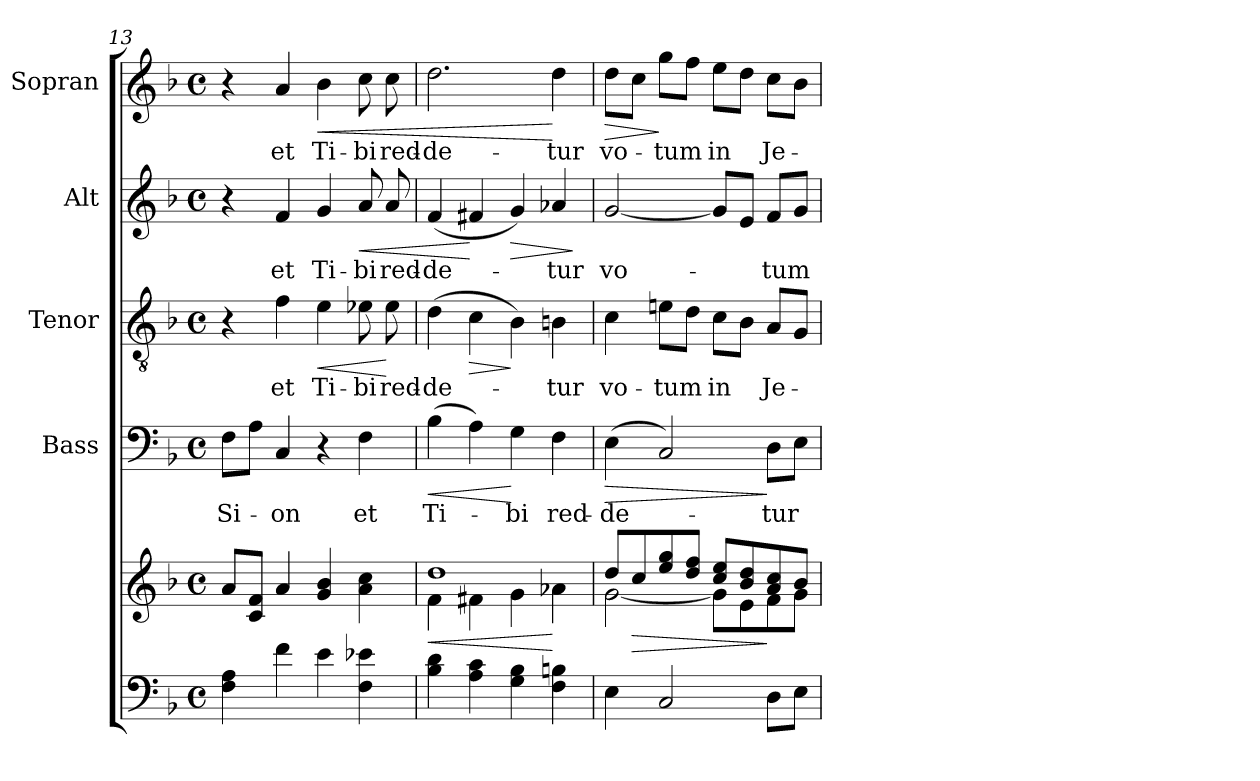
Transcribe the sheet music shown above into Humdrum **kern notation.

**kern	**kern	**dynam	**kern	**text	**dynam	**kern	**text	**dynam	**kern	**text	**dynam	**kern	**text	**dynam
*part5	*part5	*part5	*part4	*part4	*part4	*part3	*part3	*part3	*part2	*part2	*part2	*part1	*part1	*part1
*staff6	*staff5	*staff5/6	*staff4	*staff4	*staff4	*staff3	*staff3	*staff3	*staff2	*staff2	*staff2	*staff1	*staff1	*staff1
*	*	*	*I"Bass	*	*	*I"Tenor	*	*	*I"Alt	*	*	*I"Sopran	*	*
*	*	*	*I'B.	*	*	*I'T.	*	*	*I'A.	*	*	*I'S.	*	*
!!LO:PB:g=z
*clefF4	*clefG2	*	*clefF4	*	*	*clefGv2	*	*	*clefG2	*	*	*clefG2	*	*
*k[b-]	*k[b-]	*	*k[b-]	*	*	*k[b-]	*	*	*k[b-]	*	*	*k[b-]	*	*
*F:	*F:	*	*F:	*	*	*F:	*	*	*F:	*	*	*F:	*	*
*M4/4	*M4/4	*	*M4/4	*	*	*M4/4	*	*	*M4/4	*	*	*M4/4	*	*
*met(c)	*met(c)	*	*met(c)	*	*	*met(c)	*	*	*met(c)	*	*	*met(c)	*	*
=13	=13	=13	=13	=13	=13	=13	=13	=13	=13	=13	=13	=13	=13	=13
!	!	!	!	!LO:LY:b	!	!	!	!	!	!	!	!	!	!
4F\ 4A\	8a/L	.	8F\L	Si-	.	4r	.	.	4r	.	.	4r	.	.
.	8c/ 8f/J	.	8A\J	.	.	.	.	.	.	.	.	.	.	.
!	!	!	!	!LO:LY:b	!	!	!LO:LY:b	!	!	!LO:LY:b	!	!	!LO:LY:b	!
4f\	4a/	.	4C/	-on	.	4f\	et	.	4f/	et	.	4a/	et	.
!	!	!	!	!	!	!	!LO:LY:b	!LO:HP:b	!	!LO:LY:b	!	!	!LO:LY:b	!LO:HP:b
4e\	4g/ 4b-/	.	4r	.	.	4e\	Ti-	<	4g/	Ti-	.	4b-\	Ti-	<
!	!	!	!	!LO:LY:b	!	!	!LO:LY:b	!	!	!LO:LY:b	!LO:HP:b	!	!LO:LY:b	!
4F\ 4e-X\	4a\ 4cc\	.	4F\	et	.	8e-X\	-bi	.	8a/	-bi	<	8cc\	-bi	.
!	!	!	!	!	!	!	!LO:LY:b	!	!	!LO:LY:b	!	!	!LO:LY:b	!
.	.	.	.	.	.	8e-\	red-	[	8a/	red-	.	8cc\	red-	.
=14	=14	=14	=14	=14	=14	=14	=14	=14	=14	=14	=14	=14	=14	=14
!	!	!LO:HP:b	!	!LO:LY:b	!LO:HP:b	!	!LO:LY:b	!	!	!LO:LY:b	!	!	!LO:LY:b	!
*	*^	*	*	*	*	*	*	*	*	*	*	*	*	*
4B-\ 4d\	1dd	4f\	<	(>4B-\	Ti-	<	(>4d\	-de-	.	(<4f/	-de-	.	2.dd\	-de-	.
!	!	!	!	!	!	!	!	!	!LO:HP:b	!	!	!	!	!	!
4A\ 4c\	.	4f#X\	.	4A\)	.	.	4c\	.	>	4f#X/	.	[	.	.	.
!	!	!	!	!	!LO:LY:b	!	!	!	!	!	!	!LO:HP:b	!	!	!
4G\ 4B-\	.	4g\	.	4G\	-bi	[	4B-\)	.	]	4g/)	.	>	.	.	.
!	!	!	!	!	!LO:LY:b	!	!	!LO:LY:b	!	!	!LO:LY:b	!	!	!LO:LY:b	!
4F\ 4Bn\	.	4a-X\	[	4F\	red-	.	4Bn\	-tur	.	4a-X/	-tur	.	4dd\	-tur	[
*	*v	*v	*	*	*	*	*	*	*	*	*	*	*	*	*
.	.	.	.	.	.	.	.	.	.	.	]	.	.	.
=15	=15	=15	=15	=15	=15	=15	=15	=15	=15	=15	=15	=15	=15	=15
*	*^	*	*	*	*	*	*	*	*	*	*	*	*	*
!	!	!	!	!	!LO:LY:b	!LO:HP:b	!	!LO:LY:b	!	!	!LO:LY:b	!	!	!LO:LY:b	!LO:HP:b
4E\	8dd/L	[<2g\	.	(>4E\	-de-	>	4c\	vo-	.	[2g/	vo-	.	8dd\L	vo-	>
!	!	!	!LO:HP:b	!	!	!	!	!	!	!	!	!	!	!	!
.	8cc/	.	>	.	.	.	.	.	.	.	.	.	8cc\J	.	.
!	!	!	!	!	!	!	!	!LO:LY:b	!	!	!	!	!	!LO:LY:b	!
2C/	8ee/ 8gg/	.	.	2C/)	.	.	8en\L	-tum	.	.	.	.	8gg\L	-tum	]
.	8dd/ 8ff/J	.	.	.	.	.	8d\J	.	.	.	.	.	8ff\J	.	.
!	!	!	!	!	!	!	!	!LO:LY:b	!	!	!	!	!	!LO:LY:b	!
.	8cc/ 8ee/L	8g\L]	.	.	.	.	8c\L	in	.	8g/L]	.	.	8ee\L	in	.
.	8b-/ 8dd/	8e\	.	.	.	.	8B-\J	.	.	8e/J	.	.	8dd\J	.	.
!	!	!	!	!	!LO:LY:b	!	!	!LO:LY:b	!	!	!LO:LY:b	!	!	!LO:LY:b	!
8D\L	8a/ 8cc/	8f\	]	8D\L	-tur	]	8A/L	Je-	.	8f/L	-tum	.	8cc\L	Je-	.
8E\J	8b-/J	8g\J	.	8E\J	.	.	8G/J	.	.	8g/J	.	.	8b-\J	.	.
*	*v	*v	*	*	*	*	*	*	*	*	*	*	*	*	*
=	=	=	=	=	=	=	=	=	=	=	=	=	=	=
*-	*-	*-	*-	*-	*-	*-	*-	*-	*-	*-	*-	*-	*-	*-
